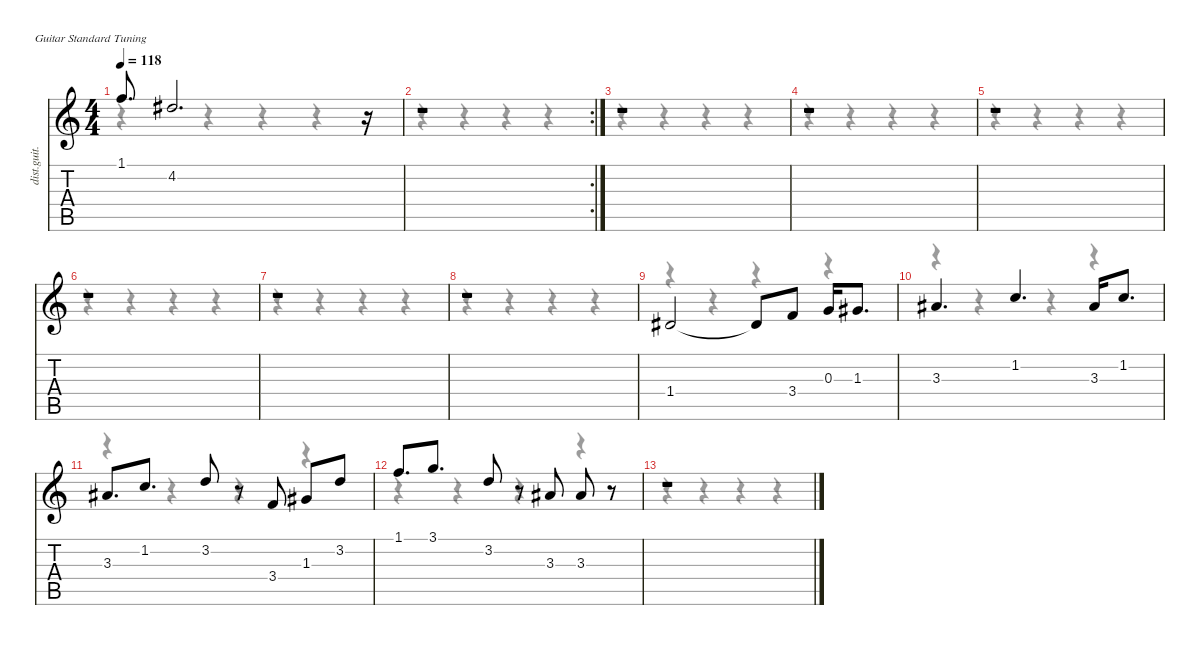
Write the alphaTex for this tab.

\defaultSystemsLayout 4
\hideDynamics
\bracketExtendMode nobrackets
\track ("Rhythm 2" "dist.guit.") {instrument distortionguitar}
\staff {score tabs}
\tuning (E4 B3 G3 D3 A2 E2)
\voice
\ts (4 4)
\tempo 118
\clef g2
\ks c
1.1.8{d dy f} 4.2{acc #}.2{d} r.16 |
\rc 2
r.1 |
r.1 |
r.1 |
r.1 |
r.1 |
r.1 |
r.1 |
1.4{acc #}.2 1.4{t acc #}.8 3.4.8 0.3.16 1.3{acc #}.8{d} |
3.3{acc #}.4{d} 1.2.4{d} 3.3{acc #}.16 1.2.8{d} |
3.3{acc #}.8{d} 1.2.8{d} 3.2.8 r.8 3.4.8 1.3{acc #}.8 3.2.8 |
1.1.8{d} 3.1.8{d} 3.2.8 r.8 3.3{acc #}.8 3.3{acc #}.8 r.8 |
r.1
\voice
\clef g2
\ottava regular
\simile none
\ks c
r.4{dy mf} r.4 r.4 r.4 |
r.4 r.4 r.4 r.4 |
r.4 r.4 r.4 r.4 |
r.4 r.4 r.4 r.4 |
r.4 r.4 r.4 r.4 |
r.4 r.4 r.4 r.4 |
r.4 r.4 r.4 r.4 |
r.4 r.4 r.4 r.4 |
r.4 r.4 r.4 r.4 |
r.4 r.4 r.4 r.4 |
r.4 r.4 r.4 r.4 |
r.4 r.4 r.4 r.4 |
r.4 r.4 r.4 r.4
